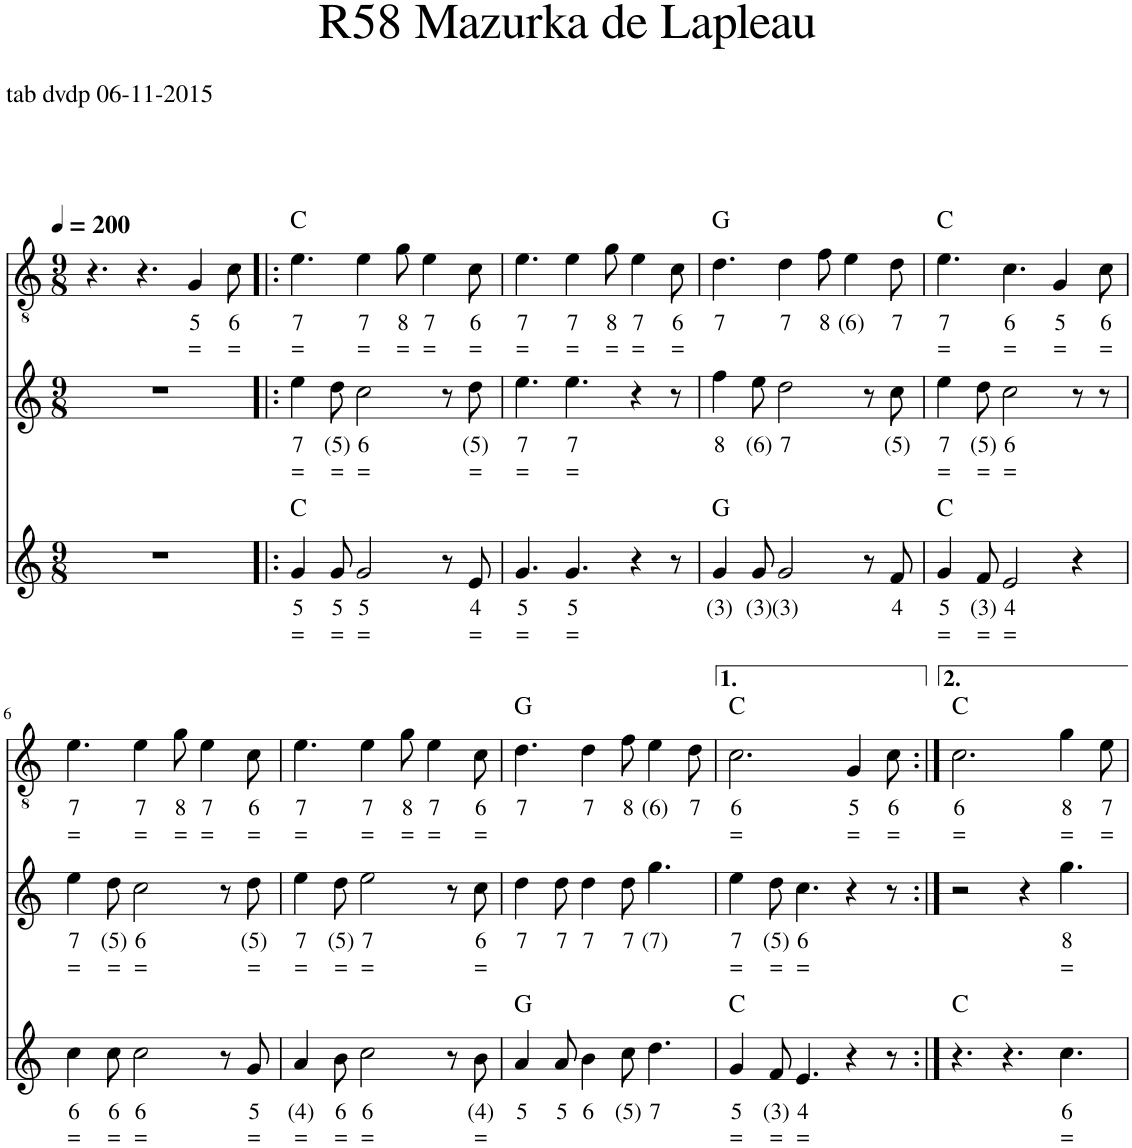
**kern	**text	**text	**harte	**kern	**text	**text	**kern	**text	**text	**harte
*part3	*part3	*part3	*part3	*part2	*part2	*part2	*part1	*part1	*part1	*part1
*staff3	*staff3	*staff3	*	*staff2	*staff2	*staff2	*staff1	*staff1	*staff1	*
*I"Stem	*	*	*	*I"Stem	*	*	*I"Klassieke gitaar, Accordion	*	*	*
*	*	*	*	*	*	*	*I'Acc	*	*	*
*clefG2	*	*	*	*clefG2	*	*	*clefGv2	*	*	*
*k[]	*	*	*	*k[]	*	*	*k[]	*	*	*
*M9/8	*	*	*	*M9/8	*	*	*M9/8	*	*	*
*MM200	*	*	*	*MM200	*	*	*MM200	*	*	*
=1	=1	=1	=1	=1	=1	=1	=1	=1	=1	=1
8%9r	.	.	.	8%9r	.	.	4.r	.	.	.
.	.	.	.	.	.	.	4.r	.	.	.
!	!	!	!	!	!	!	!	!LO:LY:b	!LO:LY:b	!
.	.	.	.	.	.	.	4G/	5	=	.
!	!	!	!	!	!	!	!	!LO:LY:b	!LO:LY:b	!
.	.	.	.	.	.	.	8c\	6	=	.
=2!|:	=2!|:	=2!|:	=2!|:	=2!|:	=2!|:	=2!|:	=2!|:	=2!|:	=2!|:	=2!|:
!	!LO:LY:b	!LO:LY:b	!	!	!LO:LY:b	!LO:LY:b	!	!LO:LY:b	!LO:LY:b	!
4g/	5	=	C:maj	4ee\	7	=	4.e\	7	=	C:maj
!	!LO:LY:b	!LO:LY:b	!	!	!LO:LY:b	!LO:LY:b	!	!	!	!
8g/	5	=	.	8dd\	(5)	=	.	.	.	.
!	!LO:LY:b	!LO:LY:b	!	!	!LO:LY:b	!LO:LY:b	!	!LO:LY:b	!LO:LY:b	!
2g/	5	=	.	2cc\	6	=	4e\	7	=	.
!	!	!	!	!	!	!	!	!LO:LY:b	!LO:LY:b	!
.	.	.	.	.	.	.	8g\	8	=	.
!	!	!	!	!	!	!	!	!LO:LY:b	!LO:LY:b	!
.	.	.	.	.	.	.	4e\	7	=	.
8r	.	.	.	8r	.	.	.	.	.	.
!	!LO:LY:b	!LO:LY:b	!	!	!LO:LY:b	!LO:LY:b	!	!LO:LY:b	!LO:LY:b	!
8e/	4	=	.	8dd\	(5)	=	8c\	6	=	.
=3	=3	=3	=3	=3	=3	=3	=3	=3	=3	=3
!	!LO:LY:b	!LO:LY:b	!	!	!LO:LY:b	!LO:LY:b	!	!LO:LY:b	!LO:LY:b	!
4.g/	5	=	.	4.ee\	7	=	4.e\	7	=	.
!	!LO:LY:b	!LO:LY:b	!	!	!LO:LY:b	!LO:LY:b	!	!LO:LY:b	!LO:LY:b	!
4.g/	5	=	.	4.ee\	7	=	4e\	7	=	.
!	!	!	!	!	!	!	!	!LO:LY:b	!LO:LY:b	!
.	.	.	.	.	.	.	8g\	8	=	.
!	!	!	!	!	!	!	!	!LO:LY:b	!LO:LY:b	!
4r	.	.	.	4r	.	.	4e\	7	=	.
!	!	!	!	!	!	!	!	!LO:LY:b	!LO:LY:b	!
8r	.	.	.	8r	.	.	8c\	6	=	.
=4	=4	=4	=4	=4	=4	=4	=4	=4	=4	=4
!	!LO:LY:b	!	!	!	!LO:LY:b	!	!	!LO:LY:b	!	!
4g/	(3)	.	G:maj	4ff\	8	.	4.d\	7	.	G:maj
!	!LO:LY:b	!	!	!	!LO:LY:b	!	!	!	!	!
8g/	(3)	.	.	8ee\	(6)	.	.	.	.	.
!	!LO:LY:b	!	!	!	!LO:LY:b	!	!	!LO:LY:b	!	!
2g/	(3)	.	.	2dd\	7	.	4d\	7	.	.
!	!	!	!	!	!	!	!	!LO:LY:b	!	!
.	.	.	.	.	.	.	8f\	8	.	.
!	!	!	!	!	!	!	!	!LO:LY:b	!	!
.	.	.	.	.	.	.	4e\	(6)	.	.
8r	.	.	.	8r	.	.	.	.	.	.
!	!LO:LY:b	!	!	!	!LO:LY:b	!	!	!LO:LY:b	!	!
8f/	4	.	.	8cc\	(5)	.	8d\	7	.	.
=5	=5	=5	=5	=5	=5	=5	=5	=5	=5	=5
!	!LO:LY:b	!LO:LY:b	!	!	!LO:LY:b	!LO:LY:b	!	!LO:LY:b	!LO:LY:b	!
4g/	5	=	C:maj	4ee\	7	=	4.e\	7	=	C:maj
!	!LO:LY:b	!LO:LY:b	!	!	!LO:LY:b	!LO:LY:b	!	!	!	!
8f/	(3)	=	.	8dd\	(5)	=	.	.	.	.
!	!LO:LY:b	!LO:LY:b	!	!	!LO:LY:b	!LO:LY:b	!	!LO:LY:b	!LO:LY:b	!
2e/	4	=	.	2cc\	6	=	4.c\	6	=	.
!	!	!	!	!	!	!	!	!LO:LY:b	!LO:LY:b	!
.	.	.	.	.	.	.	4G/	5	=	.
4r	.	.	.	8r	.	.	.	.	.	.
!	!	!	!	!	!	!	!	!LO:LY:b	!LO:LY:b	!
.	.	.	.	8r	.	.	8c\	6	=	.
!!LO:LB:g=z
=6	=6	=6	=6	=6	=6	=6	=6	=6	=6	=6
!	!LO:LY:b	!LO:LY:b	!	!	!LO:LY:b	!LO:LY:b	!	!LO:LY:b	!LO:LY:b	!
4cc\	6	=	.	4ee\	7	=	4.e\	7	=	.
!	!LO:LY:b	!LO:LY:b	!	!	!LO:LY:b	!LO:LY:b	!	!	!	!
8cc\	6	=	.	8dd\	(5)	=	.	.	.	.
!	!LO:LY:b	!LO:LY:b	!	!	!LO:LY:b	!LO:LY:b	!	!LO:LY:b	!LO:LY:b	!
2cc\	6	=	.	2cc\	6	=	4e\	7	=	.
!	!	!	!	!	!	!	!	!LO:LY:b	!LO:LY:b	!
.	.	.	.	.	.	.	8g\	8	=	.
!	!	!	!	!	!	!	!	!LO:LY:b	!LO:LY:b	!
.	.	.	.	.	.	.	4e\	7	=	.
8r	.	.	.	8r	.	.	.	.	.	.
!	!LO:LY:b	!LO:LY:b	!	!	!LO:LY:b	!LO:LY:b	!	!LO:LY:b	!LO:LY:b	!
8g/	5	=	.	8dd\	(5)	=	8c\	6	=	.
=7	=7	=7	=7	=7	=7	=7	=7	=7	=7	=7
!	!LO:LY:b	!LO:LY:b	!	!	!LO:LY:b	!LO:LY:b	!	!LO:LY:b	!LO:LY:b	!
4a/	(4)	=	.	4ee\	7	=	4.e\	7	=	.
!	!LO:LY:b	!LO:LY:b	!	!	!LO:LY:b	!LO:LY:b	!	!	!	!
8b\	6	=	.	8dd\	(5)	=	.	.	.	.
!	!LO:LY:b	!LO:LY:b	!	!	!LO:LY:b	!LO:LY:b	!	!LO:LY:b	!LO:LY:b	!
2cc\	6	=	.	2ee\	7	=	4e\	7	=	.
!	!	!	!	!	!	!	!	!LO:LY:b	!LO:LY:b	!
.	.	.	.	.	.	.	8g\	8	=	.
!	!	!	!	!	!	!	!	!LO:LY:b	!LO:LY:b	!
.	.	.	.	.	.	.	4e\	7	=	.
8r	.	.	.	8r	.	.	.	.	.	.
!	!LO:LY:b	!LO:LY:b	!	!	!LO:LY:b	!LO:LY:b	!	!LO:LY:b	!LO:LY:b	!
8b\	(4)	=	.	8cc\	6	=	8c\	6	=	.
=8	=8	=8	=8	=8	=8	=8	=8	=8	=8	=8
!	!LO:LY:b	!	!	!	!LO:LY:b	!	!	!LO:LY:b	!	!
4a/	5	.	G:maj	4dd\	7	.	4.d\	7	.	G:maj
!	!LO:LY:b	!	!	!	!LO:LY:b	!	!	!	!	!
8a/	5	.	.	8dd\	7	.	.	.	.	.
!	!LO:LY:b	!	!	!	!LO:LY:b	!	!	!LO:LY:b	!	!
4b\	6	.	.	4dd\	7	.	4d\	7	.	.
!	!LO:LY:b	!	!	!	!LO:LY:b	!	!	!LO:LY:b	!	!
8cc\	(5)	.	.	8dd\	7	.	8f\	8	.	.
!	!LO:LY:b	!	!	!	!LO:LY:b	!	!	!LO:LY:b	!	!
4.dd\	7	.	.	4.gg\	(7)	.	4e\	(6)	.	.
!	!	!	!	!	!	!	!	!LO:LY:b	!	!
.	.	.	.	.	.	.	8d\	7	.	.
=9	=9	=9	=9	=9	=9	=9	=9	=9	=9	=9
!	!LO:LY:b	!LO:LY:b	!	!	!LO:LY:b	!LO:LY:b	!	!LO:LY:b	!LO:LY:b	!
4g/	5	=	C:maj	4ee\	7	=	2.c\	6	=	C:maj
!	!LO:LY:b	!LO:LY:b	!	!	!LO:LY:b	!LO:LY:b	!	!	!	!
8f/	(3)	=	.	8dd\	(5)	=	.	.	.	.
!	!LO:LY:b	!LO:LY:b	!	!	!LO:LY:b	!LO:LY:b	!	!	!	!
4.e/	4	=	.	4.cc\	6	=	.	.	.	.
!	!	!	!	!	!	!	!	!LO:LY:b	!LO:LY:b	!
4r	.	.	.	4r	.	.	4G/	5	=	.
!	!	!	!	!	!	!	!	!LO:LY:b	!LO:LY:b	!
8r	.	.	.	8r	.	.	8c\	6	=	.
=10:|!	=10:|!	=10:|!	=10:|!	=10:|!	=10:|!	=10:|!	=10:|!	=10:|!	=10:|!	=10:|!
!	!	!	!	!	!	!	!	!LO:LY:b	!LO:LY:b	!
4.r	.	.	C:maj	2r	.	.	2.c\	6	=	C:maj
4.r	.	.	.	.	.	.	.	.	.	.
.	.	.	.	4r	.	.	.	.	.	.
!	!LO:LY:b	!LO:LY:b	!	!	!LO:LY:b	!LO:LY:b	!	!LO:LY:b	!LO:LY:b	!
4.cc\	6	=	.	4.gg\	8	=	4g\	8	=	.
!	!	!	!	!	!	!	!	!LO:LY:b	!LO:LY:b	!
.	.	.	.	.	.	.	8e\	7	=	.
=	=	=	=	=	=	=	=	=	=	=
*-	*-	*-	*-	*-	*-	*-	*-	*-	*-	*-
